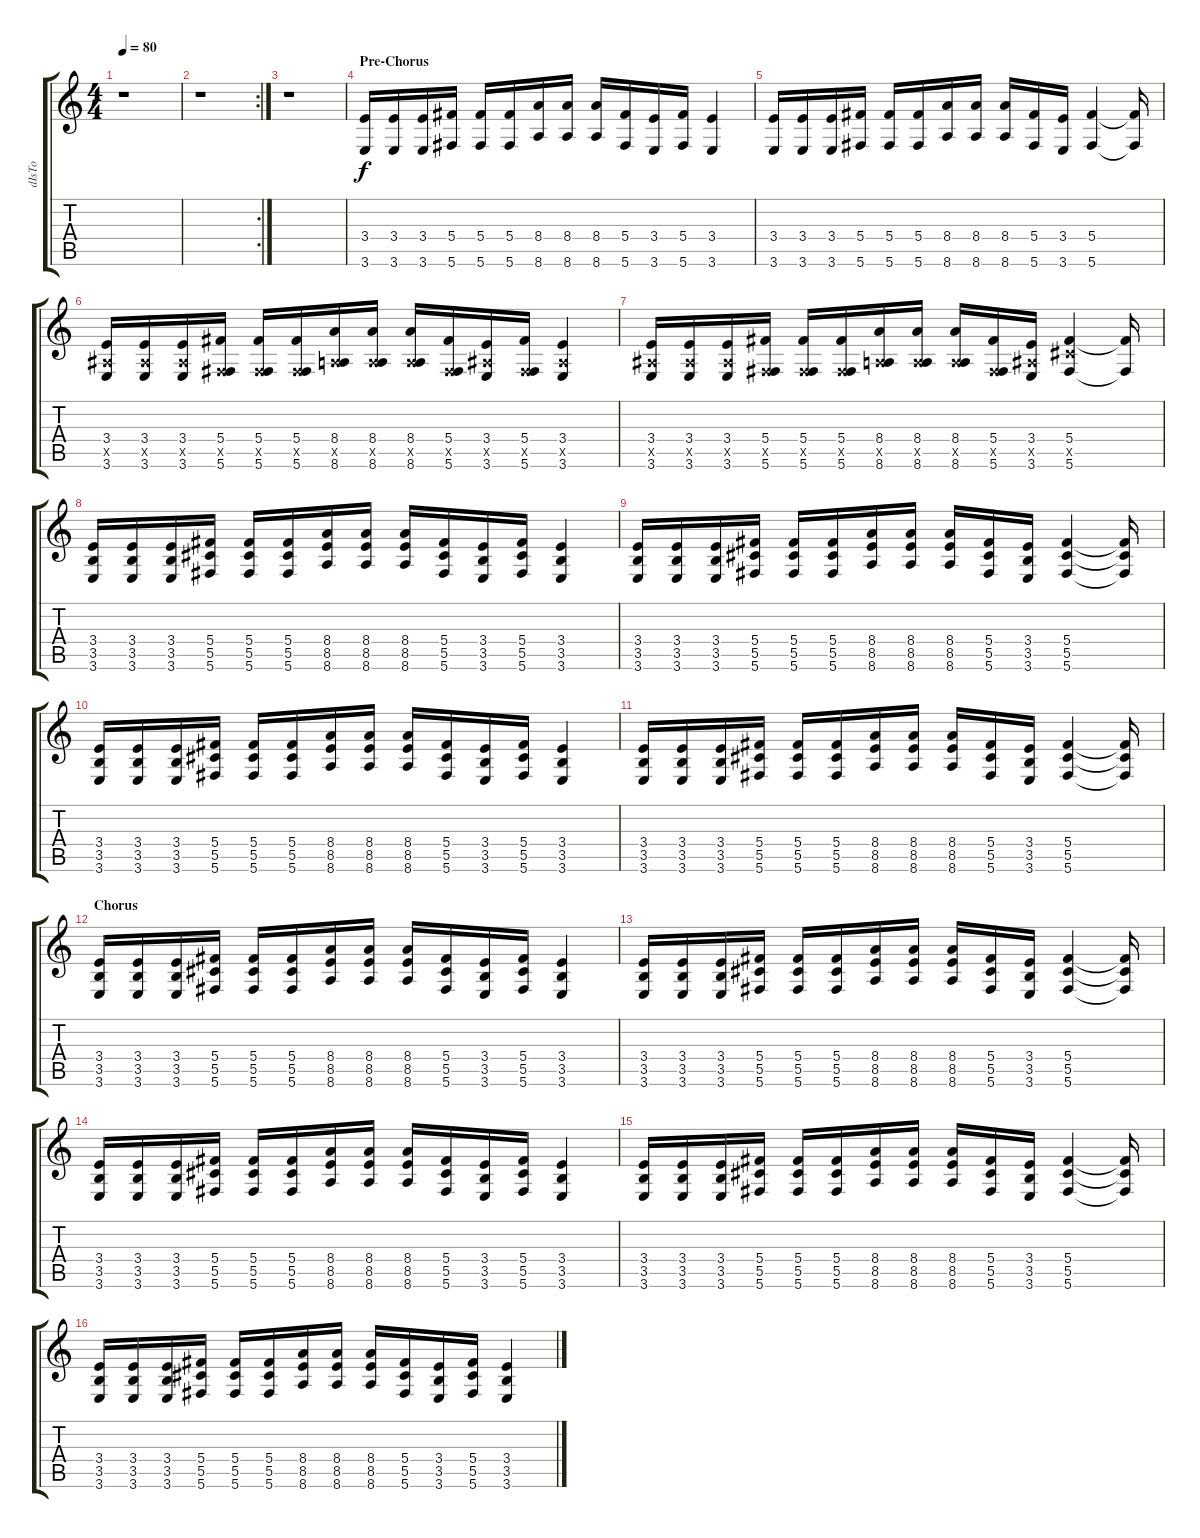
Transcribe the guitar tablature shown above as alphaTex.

\track ("dIsTo" "dIsTo") {instrument distortionguitar}
\staff {score tabs}
\tuning (Eb4 Bb3 Gb3 Db3 Ab2 Db2) {hide}
\ts (4 4)
\tempo 80
\clef g2
\ks c
r.1{dy f} |
\rc 2
r.1 |
r.1 |
\section ("" "Pre-Chorus")
(3.4 3.6).16 (3.4 3.6).16 (3.4 3.6).16 (5.4 5.6).16 (5.4 5.6).16 (5.4 5.6).16 (8.4 8.6).16 (8.4 8.6).16 (8.4 8.6).16 (5.4 5.6).16 (3.4 3.6).16 (5.4 5.6).16 (3.4 3.6).4 |
(3.4 3.6).16 (3.4 3.6).16 (3.4 3.6).16 (5.4 5.6).16 (5.4 5.6).16 (5.4 5.6).16 (8.4 8.6).16 (8.4 8.6).16 (8.4 8.6).16 (5.4 5.6).16 (3.4 3.6).16 (5.4 5.6).4 (5.4{t} 5.6{t}).16 |
(3.4 2.5{x} 3.6).16 (3.4 2.5{x} 3.6).16 (3.4 2.5{x} 3.6).16 (5.4 -2.5{x} 5.6).16 (5.4 -2.5{x} 5.6).16 (5.4 -2.5{x} 5.6).16 (8.4 1.5{x} 8.6).16 (8.4 1.5{x} 8.6).16 (8.4 1.5{x} 8.6).16 (5.4 -2.5{x} 5.6).16 (3.4 2.5{x} 3.6).16 (5.4 -2.5{x} 5.6).16 (3.4 2.5{x} 3.6).4 |
(3.4 2.5{x} 3.6).16 (3.4 2.5{x} 3.6).16 (3.4 2.5{x} 3.6).16 (5.4 -2.5{x} 5.6).16 (5.4 -2.5{x} 5.6).16 (5.4 -2.5{x} 5.6).16 (8.4 1.5{x} 8.6).16 (8.4 1.5{x} 8.6).16 (8.4 1.5{x} 8.6).16 (5.4 -2.5{x} 5.6).16 (3.4 2.5{x} 3.6).16 (5.4 5.5{x} 5.6).4 (5.4{t} 5.6{t}).16 |
(3.4 3.5 3.6).16 (3.4 3.5 3.6).16 (3.4 3.5 3.6).16 (5.4 5.5 5.6).16 (5.4 5.5 5.6).16 (5.4 5.5 5.6).16 (8.4 8.5 8.6).16 (8.4 8.5 8.6).16 (8.4 8.5 8.6).16 (5.4 5.5 5.6).16 (3.4 3.5 3.6).16 (5.4 5.5 5.6).16 (3.4 3.5 3.6).4 |
(3.4 3.5 3.6).16 (3.4 3.5 3.6).16 (3.4 3.5 3.6).16 (5.4 5.5 5.6).16 (5.4 5.5 5.6).16 (5.4 5.5 5.6).16 (8.4 8.5 8.6).16 (8.4 8.5 8.6).16 (8.4 8.5 8.6).16 (5.4 5.5 5.6).16 (3.4 3.5 3.6).16 (5.4 5.5 5.6).4 (5.4{t} 5.5{t} 5.6{t}).16 |
(3.4 3.5 3.6).16 (3.4 3.5 3.6).16 (3.4 3.5 3.6).16 (5.4 5.5 5.6).16 (5.4 5.5 5.6).16 (5.4 5.5 5.6).16 (8.4 8.5 8.6).16 (8.4 8.5 8.6).16 (8.4 8.5 8.6).16 (5.4 5.5 5.6).16 (3.4 3.5 3.6).16 (5.4 5.5 5.6).16 (3.4 3.5 3.6).4 |
(3.4 3.5 3.6).16 (3.4 3.5 3.6).16 (3.4 3.5 3.6).16 (5.4 5.5 5.6).16 (5.4 5.5 5.6).16 (5.4 5.5 5.6).16 (8.4 8.5 8.6).16 (8.4 8.5 8.6).16 (8.4 8.5 8.6).16 (5.4 5.5 5.6).16 (3.4 3.5 3.6).16 (5.4 5.5 5.6).4 (5.4{t} 5.5{t} 5.6{t}).16 |
\section ("" "Chorus")
(3.4 3.5 3.6).16 (3.4 3.5 3.6).16 (3.4 3.5 3.6).16 (5.4 5.5 5.6).16 (5.4 5.5 5.6).16 (5.4 5.5 5.6).16 (8.4 8.5 8.6).16 (8.4 8.5 8.6).16 (8.4 8.5 8.6).16 (5.4 5.5 5.6).16 (3.4 3.5 3.6).16 (5.4 5.5 5.6).16 (3.4 3.5 3.6).4 |
(3.4 3.5 3.6).16 (3.4 3.5 3.6).16 (3.4 3.5 3.6).16 (5.4 5.5 5.6).16 (5.4 5.5 5.6).16 (5.4 5.5 5.6).16 (8.4 8.5 8.6).16 (8.4 8.5 8.6).16 (8.4 8.5 8.6).16 (5.4 5.5 5.6).16 (3.4 3.5 3.6).16 (5.4 5.5 5.6).4 (5.4{t} 5.5{t} 5.6{t}).16 |
(3.4 3.5 3.6).16 (3.4 3.5 3.6).16 (3.4 3.5 3.6).16 (5.4 5.5 5.6).16 (5.4 5.5 5.6).16 (5.4 5.5 5.6).16 (8.4 8.5 8.6).16 (8.4 8.5 8.6).16 (8.4 8.5 8.6).16 (5.4 5.5 5.6).16 (3.4 3.5 3.6).16 (5.4 5.5 5.6).16 (3.4 3.5 3.6).4 |
(3.4 3.5 3.6).16 (3.4 3.5 3.6).16 (3.4 3.5 3.6).16 (5.4 5.5 5.6).16 (5.4 5.5 5.6).16 (5.4 5.5 5.6).16 (8.4 8.5 8.6).16 (8.4 8.5 8.6).16 (8.4 8.5 8.6).16 (5.4 5.5 5.6).16 (3.4 3.5 3.6).16 (5.4 5.5 5.6).4 (5.4{t} 5.5{t} 5.6{t}).16 |
(3.4 3.5 3.6).16 (3.4 3.5 3.6).16 (3.4 3.5 3.6).16 (5.4 5.5 5.6).16 (5.4 5.5 5.6).16 (5.4 5.5 5.6).16 (8.4 8.5 8.6).16 (8.4 8.5 8.6).16 (8.4 8.5 8.6).16 (5.4 5.5 5.6).16 (3.4 3.5 3.6).16 (5.4 5.5 5.6).16 (3.4 3.5 3.6).4
